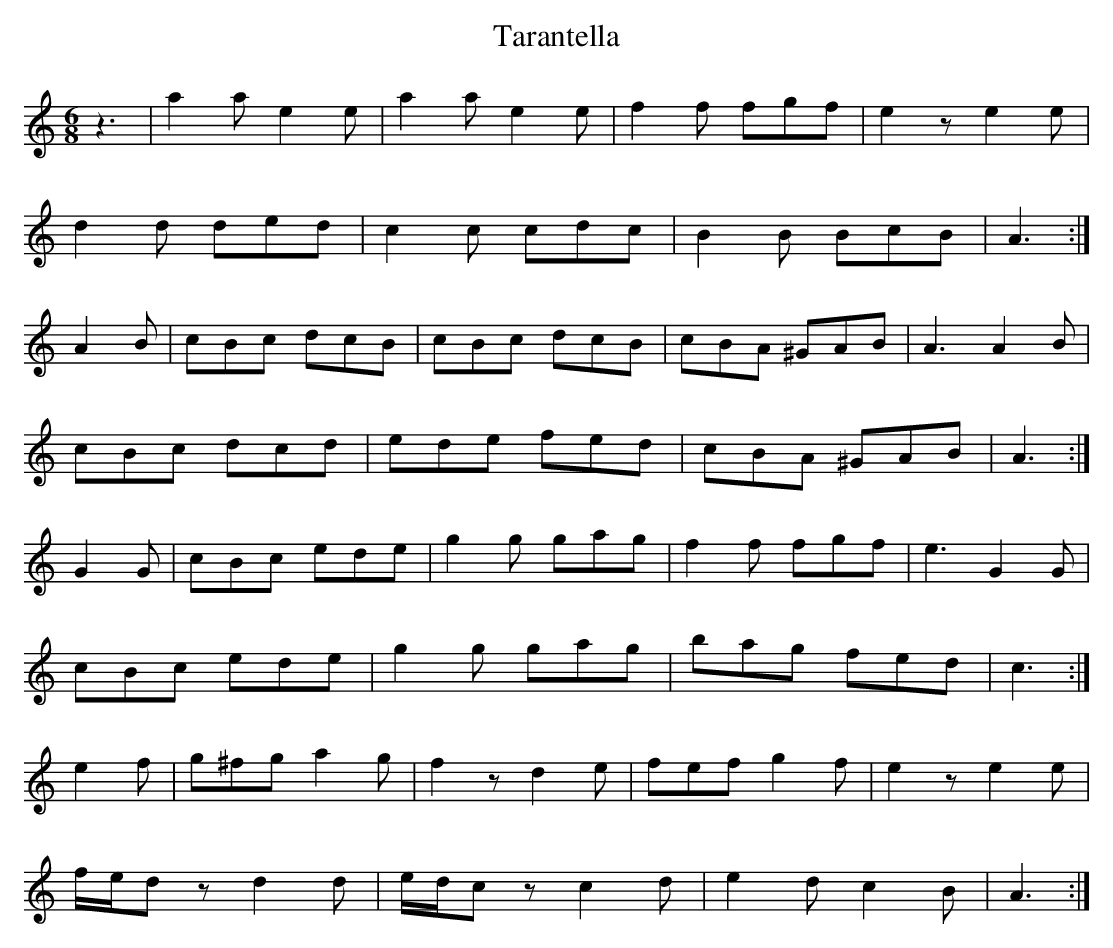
X:1
T:Tarantella
L:1/8
M:6/8
K:Am
z3  | a2a    e2e | a2a    e2e | f2f  fgf | e2z e2e |
      d2d    ded | c2c    cdc | B2B  BcB | A3     :|
A2B | cBc    dcB | cBc    dcB | cBA ^GAB | A3  A2B |
      cBc    dcd | ede    fed | cBA ^GAB | A3     :|
G2G | cBc    ede | g2g    gag | f2f  fgf | e3  G2G |
      cBc    ede | g2g    gag | bag  fed | c3     :|
e2f | g^fg   a2g | f2z    d2e | fef  g2f | e2z e2e |
      f/e/dz d2d | e/d/cz c2d | e2d  c2B | A3    :|]
